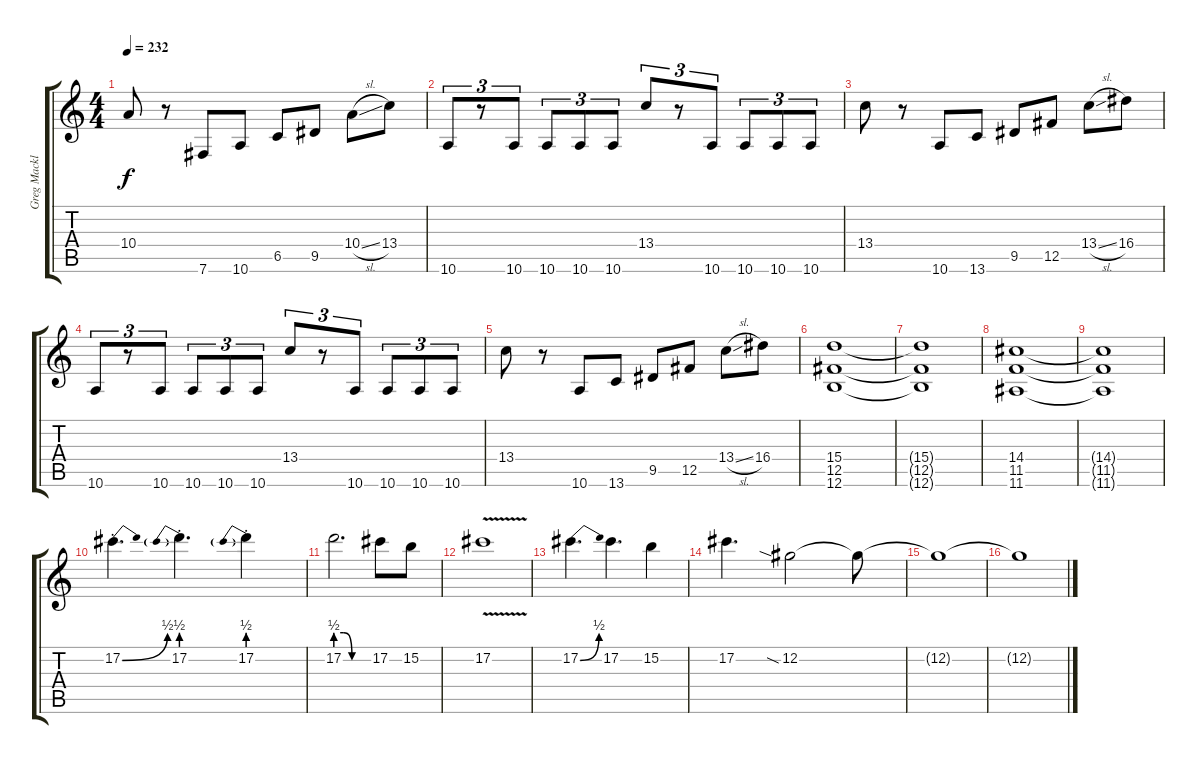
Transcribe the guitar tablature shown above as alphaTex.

\track ("Greg Macklin" "Greg Mackl") {instrument distortionguitar}
\staff {score tabs}
\tuning (Db4 Ab3 E3 B2 Gb2 B1) {hide}
\ts (4 4)
\tempo 232
\clef g2
\ks c
10.4.8{dy f} r.8 7.6.8 10.6.8 6.5.8 9.5.8 10.4{sl}.8 13.4.8 |
10.6.8{tu (3 2)} r.8{tu (3 2)} 10.6.8{tu (3 2)} 10.6.8{tu (3 2)} 10.6.8{tu (3 2)} 10.6.8{tu (3 2)} 13.4.8{tu (3 2)} r.8{tu (3 2)} 10.6.8{tu (3 2)} 10.6.8{tu (3 2)} 10.6.8{tu (3 2)} 10.6.8{tu (3 2)} |
13.4.8 r.8 10.6.8 13.6.8 9.5.8 12.5.8 13.4{sl}.8 16.4.8 |
10.6.8{tu (3 2)} r.8{tu (3 2)} 10.6.8{tu (3 2)} 10.6.8{tu (3 2)} 10.6.8{tu (3 2)} 10.6.8{tu (3 2)} 13.4.8{tu (3 2)} r.8{tu (3 2)} 10.6.8{tu (3 2)} 10.6.8{tu (3 2)} 10.6.8{tu (3 2)} 10.6.8{tu (3 2)} |
13.4.8 r.8 10.6.8 13.6.8 9.5.8 12.5.8 13.4{sl}.8 16.4.8 |
(15.4 12.5 12.6).1 |
(15.4{t} 12.5{t} 12.6{t}).1 |
(14.4 11.5 11.6).1 |
(14.4{t} 11.5{t} 11.6{t}).1 |
17.2{be (bend 0 0 60 2) st}.4{d} 17.2{be (prebend 0 2 60 2) st}.4{d} 17.2{be (prebend 0 2 60 2) st}.4 |
17.2{be (custom 0 2 15 2 30 0 60 0)}.2{d} 17.2.8 15.2.8 |
17.2{v}.1 |
17.2{be (bend 0 0 60 2)}.4{d} 17.2.4{d} 15.2.4 |
17.2.4{d} 12.2{sia}.2 12.2{t}.8 |
12.2{t}.1 |
12.2{t}.1
